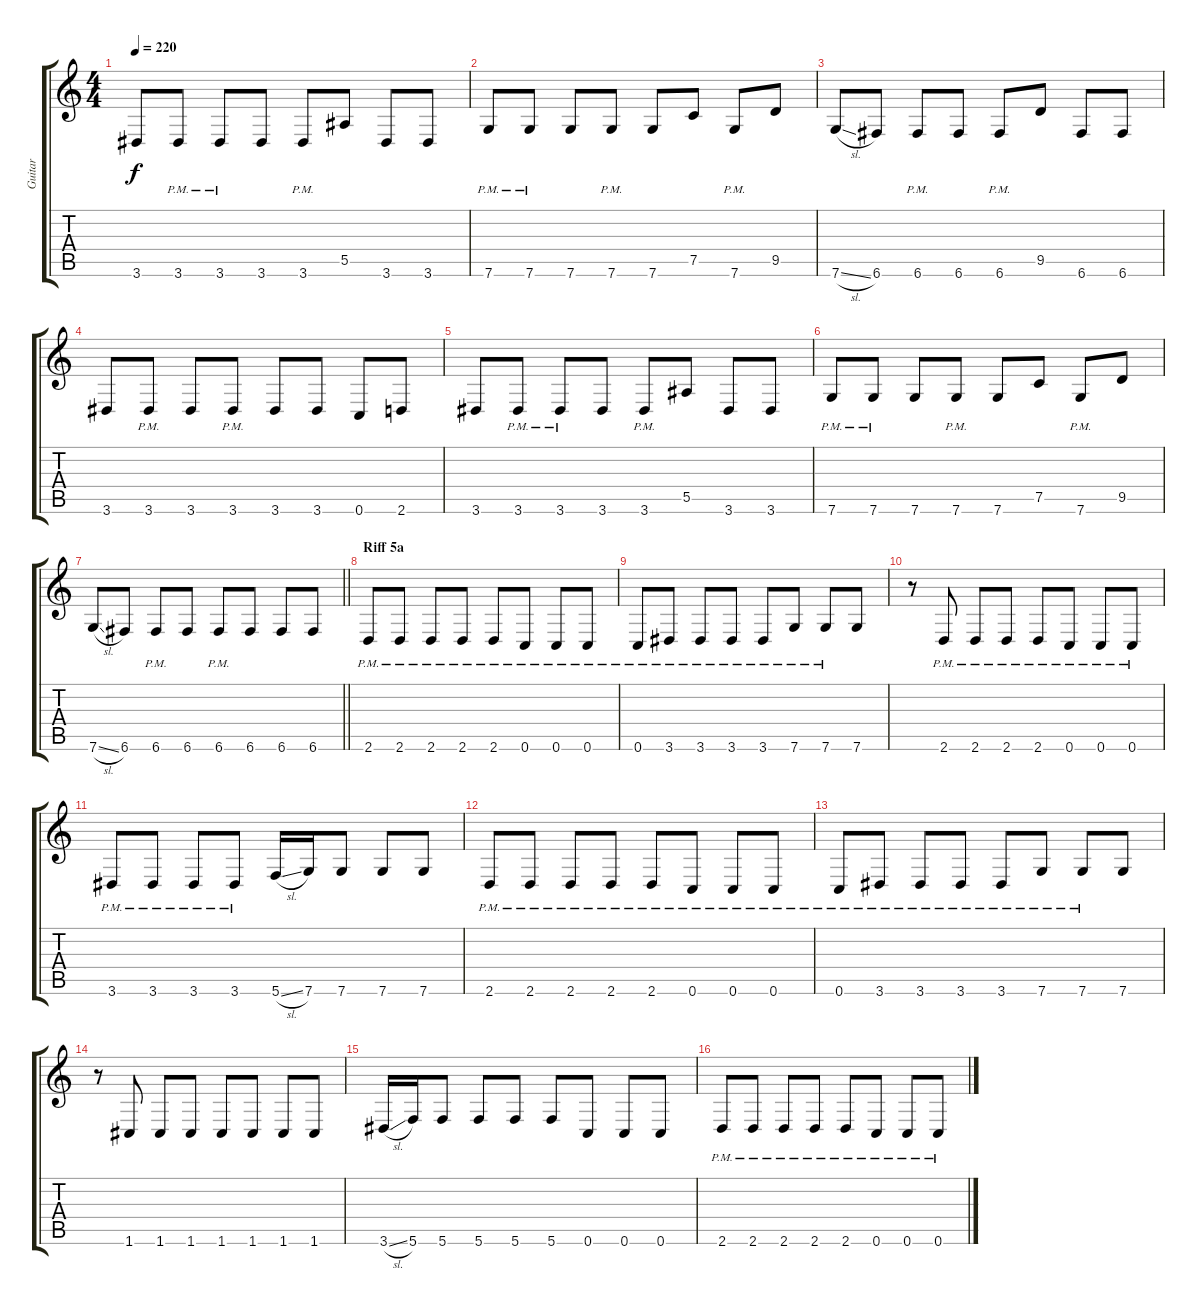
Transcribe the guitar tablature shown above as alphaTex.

\track ("Guitar" "Guitar") {instrument distortionguitar}
\staff {score tabs}
\tuning (C4 G3 Eb3 Bb2 F2 C2) {hide}
\ts (4 4)
\tempo 220
\clef g2
\ks c
3.6.8{dy f} 3.6{pm}.8 3.6{pm}.8 3.6.8 3.6{pm}.8 5.5.8 3.6.8 3.6.8 |
7.6{pm}.8 7.6{pm}.8 7.6.8 7.6{pm}.8 7.6.8 7.5.8 7.6{pm}.8 9.5.8 |
7.6{sl}.8 6.6.8 6.6{pm}.8 6.6.8 6.6{pm}.8 9.5.8 6.6.8 6.6.8 |
3.6.8 3.6{pm}.8 3.6.8 3.6{pm}.8 3.6.8 3.6.8 0.6.8 2.6.8 |
3.6.8 3.6{pm}.8 3.6{pm}.8 3.6.8 3.6{pm}.8 5.5.8 3.6.8 3.6.8 |
7.6{pm}.8 7.6{pm}.8 7.6.8 7.6{pm}.8 7.6.8 7.5.8 7.6{pm}.8 9.5.8 |
\barLineRight lightlight
7.6{sl}.8 6.6.8 6.6{pm}.8 6.6.8 6.6{pm}.8 6.6.8 6.6.8 6.6.8 |
\section ("" "Riff 5a")
2.6{pm}.8 2.6{pm}.8 2.6{pm}.8 2.6{pm}.8 2.6{pm}.8 0.6{pm}.8 0.6{pm}.8 0.6{pm}.8 |
0.6{pm}.8 3.6{pm}.8 3.6{pm}.8 3.6{pm}.8 3.6{pm}.8 7.6{pm}.8 7.6{pm}.8 7.6.8 |
r.8 2.6{pm}.8 2.6{pm}.8 2.6{pm}.8 2.6{pm}.8 0.6{pm}.8 0.6{pm}.8 0.6{pm}.8 |
3.6{pm}.8 3.6{pm}.8 3.6{pm}.8 3.6{pm}.8 5.6{sl}.16 7.6.16 7.6.8 7.6.8 7.6.8 |
2.6{pm}.8 2.6{pm}.8 2.6{pm}.8 2.6{pm}.8 2.6{pm}.8 0.6{pm}.8 0.6{pm}.8 0.6{pm}.8 |
0.6{pm}.8 3.6{pm}.8 3.6{pm}.8 3.6{pm}.8 3.6{pm}.8 7.6{pm}.8 7.6{pm}.8 7.6.8 |
r.8 1.6.8 1.6.8 1.6.8 1.6.8 1.6.8 1.6.8 1.6.8 |
3.6{sl}.16 5.6.16 5.6.8 5.6.8 5.6.8 5.6.8 0.6.8 0.6.8 0.6.8 |
2.6{pm}.8 2.6{pm}.8 2.6{pm}.8 2.6{pm}.8 2.6{pm}.8 0.6{pm}.8 0.6{pm}.8 0.6{pm}.8
